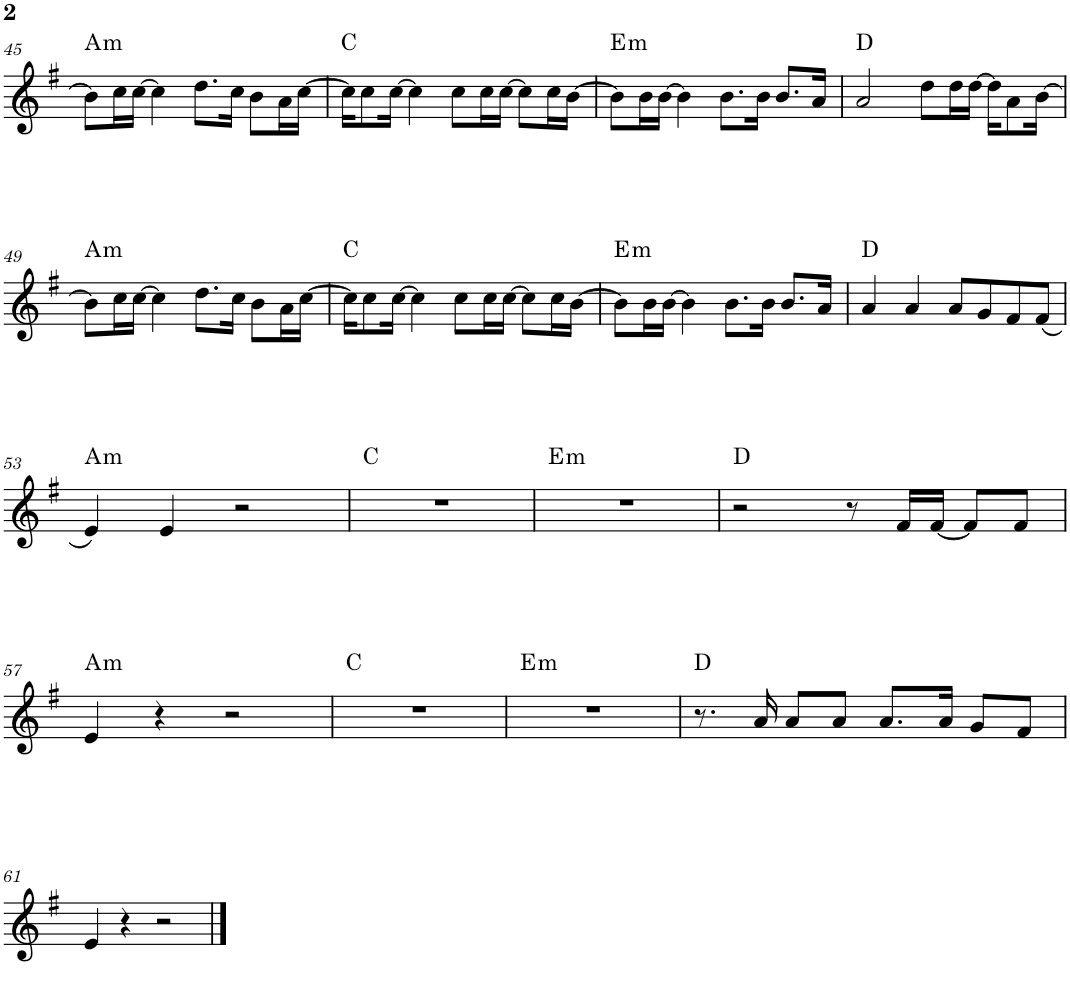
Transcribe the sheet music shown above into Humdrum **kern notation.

**kern	**harte
*part1	*part1
*staff1	*
*I"Piano	*
*I'Pno.	*
!!LO:PB:g=z
*clefG2	*
*k[f#]	*
*M4/4	*
=45	=45
!	!LO:H:kt=m
8b\L]	A:min
16cc\L	.
[16cc\JJ	.
4cc\]	.
8.dd\L	.
16cc\Jk	.
8b\L	.
16a\L	.
[16cc\JJ	.
=46	=46
16cc\KL]	C:maj
8cc\	.
[16cc\Jk	.
4cc\]	.
8cc\L	.
16cc\L	.
[16cc\JJ	.
8cc\L]	.
16cc\L	.
[16b\JJ	.
=47	=47
!	!LO:H:kt=m
8b\L]	E:min
16b\L	.
[16b\JJ	.
4b\]	.
8.b\L	.
16b\Jk	.
8.b/L	.
16a/Jk	.
=48	=48
2a/	D:maj
8dd\L	.
16dd\L	.
[16dd\JJ	.
16dd\KL]	.
8a\	.
[16b\Jk	.
!!LO:LB:g=z
=49	=49
!	!LO:H:kt=m
8b\L]	A:min
16cc\L	.
[16cc\JJ	.
4cc\]	.
8.dd\L	.
16cc\Jk	.
8b\L	.
16a\L	.
[16cc\JJ	.
=50	=50
16cc\KL]	C:maj
8cc\	.
[16cc\Jk	.
4cc\]	.
8cc\L	.
16cc\L	.
[16cc\JJ	.
8cc\L]	.
16cc\L	.
[16b\JJ	.
=51	=51
!	!LO:H:kt=m
8b\L]	E:min
16b\L	.
[16b\JJ	.
4b\]	.
8.b\L	.
16b\Jk	.
8.b/L	.
16a/Jk	.
=52	=52
4a/	D:maj
4a/	.
8a/L	.
8g/	.
8f#/	.
(8f#/J	.
!!LO:LB:g=z
=53	=53
!	!LO:H:kt=m
4e/)	A:min
4e/	.
2r	.
=54	=54
1r	C:maj
=55	=55
!	!LO:H:kt=m
1r	E:min
=56	=56
2r	D:maj
8r	.
16f#/LL	.
[16f#/JJ	.
8f#/L]	.
8f#/J	.
!!LO:LB:g=z
=57	=57
!	!LO:H:kt=m
4e/	A:min
4r	.
2r	.
=58	=58
1r	C:maj
=59	=59
!	!LO:H:kt=m
1r	E:min
=60	=60
8.r	D:maj
16a/	.
8a/L	.
8a/J	.
8.a/L	.
16a/Jk	.
8g/L	.
8f#/J	.
!!LO:LB:g=z
=61	=61
4e/	.
4r	.
2r	.
==	==
*-	*-
